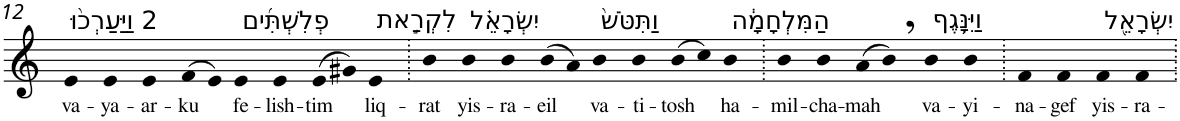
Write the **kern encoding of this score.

**kern	**text
*part1	*part1
*staff1	*staff1
*I"Piano	*
*I'Pno	*
!!LO:PB:g=z
*clefG2	*
*k[]	*
=12	=12
!LO:TX:a:t=2 וַיַּעַרְכ֨וּ	!
!	!LO:LY:b
4e	va-
!	!LO:LY:b
4e	-ya-
!	!LO:LY:b
4e	-ar-
!	!LO:LY:b
(>8f	-ku
8e)	.
!LO:TX:a:t=פְלִשְׁתִּ֜ים	!
!	!LO:LY:b
4e	fe-
!	!LO:LY:b
4e	-lish-
!	!LO:LY:b
(>8e	-tim
8g#X)	.
!LO:TX:a:t=לִקְרַ֣את	!
!	!LO:LY:b
4e	liq-
=13.	=13.
!	!LO:LY:b
4b	-rat
!LO:TX:a:t=יִשְׂרָאֵ֗ל	!
!	!LO:LY:b
4b	yis-
!	!LO:LY:b
4b	-ra-
!	!LO:LY:b
(>8b	-eil
8a)	.
!LO:TX:a:t=וַתִּטֹּשׁ֙	!
!	!LO:LY:b
4b	va-
!	!LO:LY:b
4b	-ti-
!	!LO:LY:b
(>8b	-tosh
8cc)	.
!LO:TX:a:t=הַמִּלְחָמָ֔ה	!
!	!LO:LY:b
4b	ha-
=14.	=14.
!	!LO:LY:b
4b	-mil-
!	!LO:LY:b
4b	-cha-
!	!LO:LY:b
(>8a	-mah
8b,)	.
!LO:TX:a:t=וַיִּנָּ֥גֶף	!
!	!LO:LY:b
4b	va-
!	!LO:LY:b
4b	-yi-
=15.	=15.
!	!LO:LY:b
4f	-na-
!	!LO:LY:b
4f	-gef
!LO:TX:a:t=יִשְׂרָאֵ֖ל	!
!	!LO:LY:b
4f	yis-
!	!LO:LY:b
4f	-ra-
=.	=.
*-	*-
